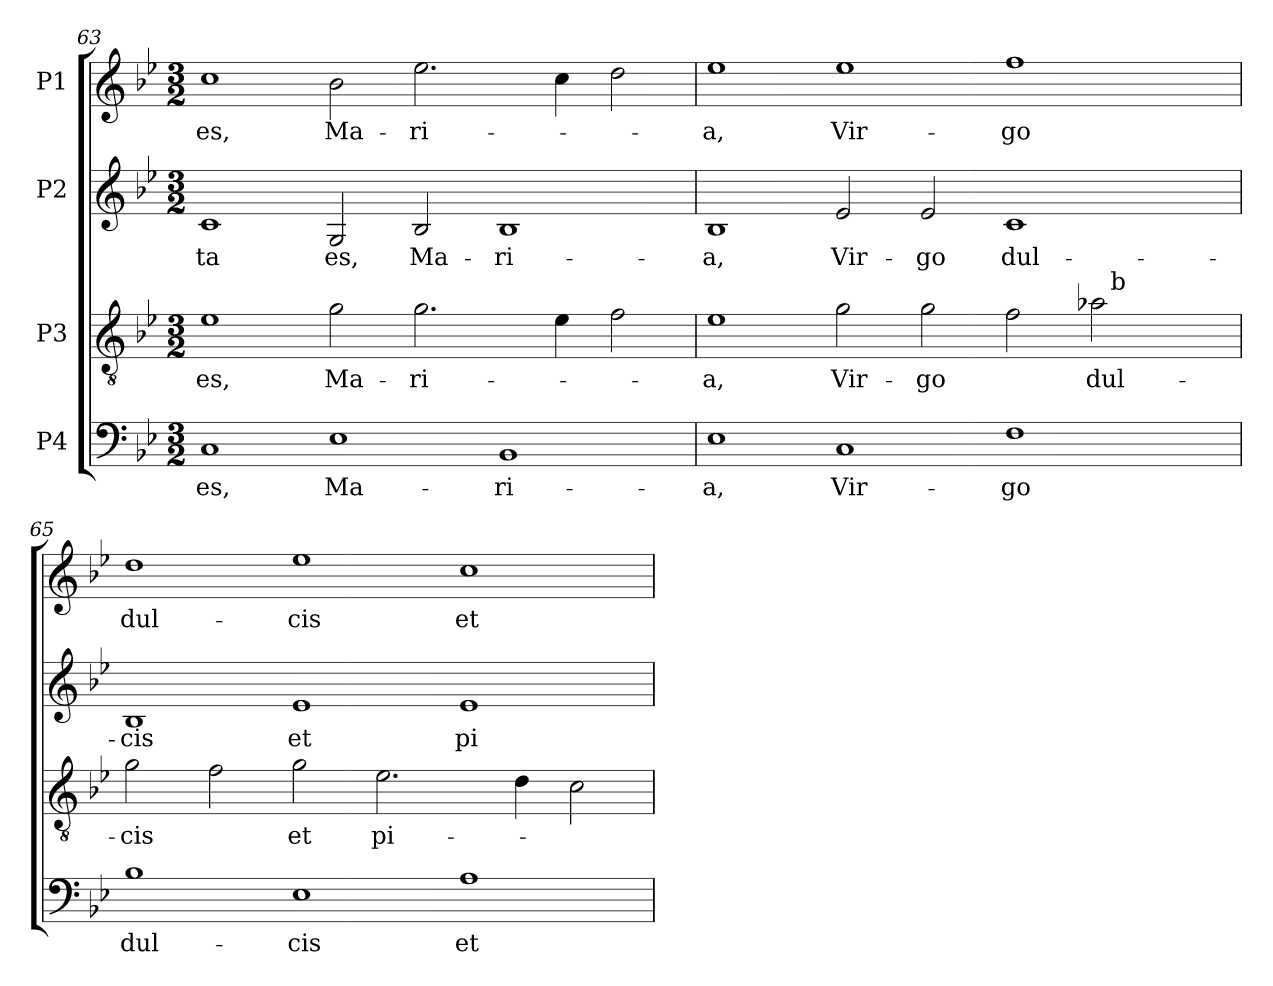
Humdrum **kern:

**kern	**text	**kern	**text	**kern	**text	**kern	**text
*part4	*part4	*part3	*part3	*part2	*part2	*part1	*part1
*staff4	*staff4	*staff3	*staff3	*staff2	*staff2	*staff1	*staff1
*I"P4	*	*I"P3	*	*I"P2	*	*I"P1	*
*clefF4	*	*clefGv2	*	*clefG2	*	*clefG2	*
*	*	*ITrd7c12	*	*	*	*	*
*k[b-e-]	*	*k[b-e-]	*	*k[b-e-]	*	*k[b-e-]	*
*B-:	*	*B-:	*	*B-:	*	*B-:	*
*M3/2	*	*M3/2	*	*M3/2	*	*M3/2	*
=63	=63	=63	=63	=63	=63	=63	=63
!	!LO:LY:b:color=#000000	!	!	!	!	!	!
!	!	!	!LO:LY:b:color=#000000	!	!	!	!
!	!	!	!	!	!LO:LY:b:color=#000000	!	!
!	!	!	!	!	!	!	!LO:LY:b:color=#000000
1Ci	es,	1E-i	es,	1ci	-ta	1cci	es,
!	!LO:LY:b:color=#000000	!	!	!	!	!	!
!	!	!	!LO:LY:b:color=#000000	!	!	!	!
!	!	!	!	!	!LO:LY:b:color=#000000	!	!
!	!	!	!	!	!	!	!LO:LY:b:color=#000000
1E-i	Ma-	2Gi\	Ma-	2Gi/	es,	2b-i\	Ma-
!	!	!	!LO:LY:b:color=#000000	!	!	!	!
!	!	!	!	!	!LO:LY:b:color=#000000	!	!
!	!	!	!	!	!	!	!LO:LY:b:color=#000000
.	.	2.Gi\	-ri-	2B-i/	Ma-	2.ee-i\	-ri-
!	!LO:LY:b:color=#000000	!	!	!	!	!	!
!	!	!	!	!	!LO:LY:b:color=#000000	!	!
1BB-i	-ri-	.	.	1B-i	-ri-	.	.
.	.	4E-i\	.	.	.	4cci\	.
.	.	2Fi\	.	.	.	2ddi\	.
=64	=64	=64	=64	=64	=64	=64	=64
!	!LO:LY:b:color=#000000	!	!	!	!	!	!
!	!	!	!LO:LY:b:color=#000000	!	!	!	!
!	!	!	!	!	!LO:LY:b:color=#000000	!	!
!	!	!	!	!	!	!	!LO:LY:b:color=#000000
*	*	*^	*	*	*	*	*
1E-i	-a,	1E-i	1ryy	-a,	1B-i	-a,	1ee-i	-a,
!	!LO:LY:b:color=#000000	!	!	!	!	!	!	!
!	!	!	!	!LO:LY:b:color=#000000	!	!	!	!
!	!	!	!	!	!	!LO:LY:b:color=#000000	!	!
!	!	!	!	!	!	!	!	!LO:LY:b:color=#000000
1Ci	Vir-	2Gi\	1ryy	Vir-	2e-i/	Vir-	1ee-i	Vir-
!	!	!	!	!LO:LY:b:color=#000000	!	!	!	!
!	!	!	!	!	!	!LO:LY:b:color=#000000	!	!
.	.	2Gi\	.	-go	2e-i/	-go	.	.
!	!LO:LY:b:color=#000000	!	!	!	!	!	!	!
!	!	!	!	!	!	!LO:LY:b:color=#000000	!	!
!	!	!	!	!	!	!	!	!LO:LY:b:color=#000000
1Fi	-go	2Fi\	2ryy	.	1ci	dul-	1ffi	-go
!	!	!	!	!LO:LY:b:color=#000000	!	!	!	!
.	.	2A-i\	32ryy	dul-	.	.	.	.
.	.	.	256ryy	.	.	.	.	.
!	!	!	!LO:TX:a:t=b	!	!	!	!	!
.	.	.	4ryy	.	.	.	.	.
.	.	.	8ryy	.	.	.	.	.
.	.	.	16ryy	.	.	.	.	.
.	.	.	64..ryy	.	.	.	.	.
*	*	*v	*v	*	*	*	*	*
=65	=65	=65	=65	=65	=65	=65	=65
*	*	*^	*	*	*	*	*
!	!LO:LY:b:color=#000000	!	!	!	!	!	!	!
*	*	*v	*v	*	*	*	*	*
*	*	*^	*	*	*	*	*
!	!	!	!	!LO:LY:b:color=#000000	!	!	!	!
*	*	*v	*v	*	*	*	*	*
*	*	*^	*	*	*	*	*
!	!	!	!	!	!	!LO:LY:b:color=#000000	!	!
*	*	*v	*v	*	*	*	*	*
*	*	*^	*	*	*	*	*
!	!	!	!	!	!	!	!	!LO:LY:b:color=#000000
*	*	*v	*v	*	*	*	*	*
1B-i	dul-	2Gi\	-cis	1B-i	-cis	1ddi	dul-
.	.	2Fi\	.	.	.	.	.
!	!LO:LY:b:color=#000000	!	!	!	!	!	!
!	!	!	!LO:LY:b:color=#000000	!	!	!	!
!	!	!	!	!	!LO:LY:b:color=#000000	!	!
!	!	!	!	!	!	!	!LO:LY:b:color=#000000
1E-i	-cis	2Gi\	et	1e-i	et	1ee-i	-cis
!	!	!	!LO:LY:b:color=#000000	!	!	!	!
.	.	2.E-i\	pi-	.	.	.	.
!	!LO:LY:b:color=#000000	!	!	!	!	!	!
!	!	!	!	!	!LO:LY:b:color=#000000	!	!
!	!	!	!	!	!	!	!LO:LY:b:color=#000000
1Ai	et	.	.	1e-i	pi-	1cci	et
.	.	4Di\	.	.	.	.	.
.	.	2Ci\	.	.	.	.	.
=	=	=	=	=	=	=	=
*-	*-	*-	*-	*-	*-	*-	*-
